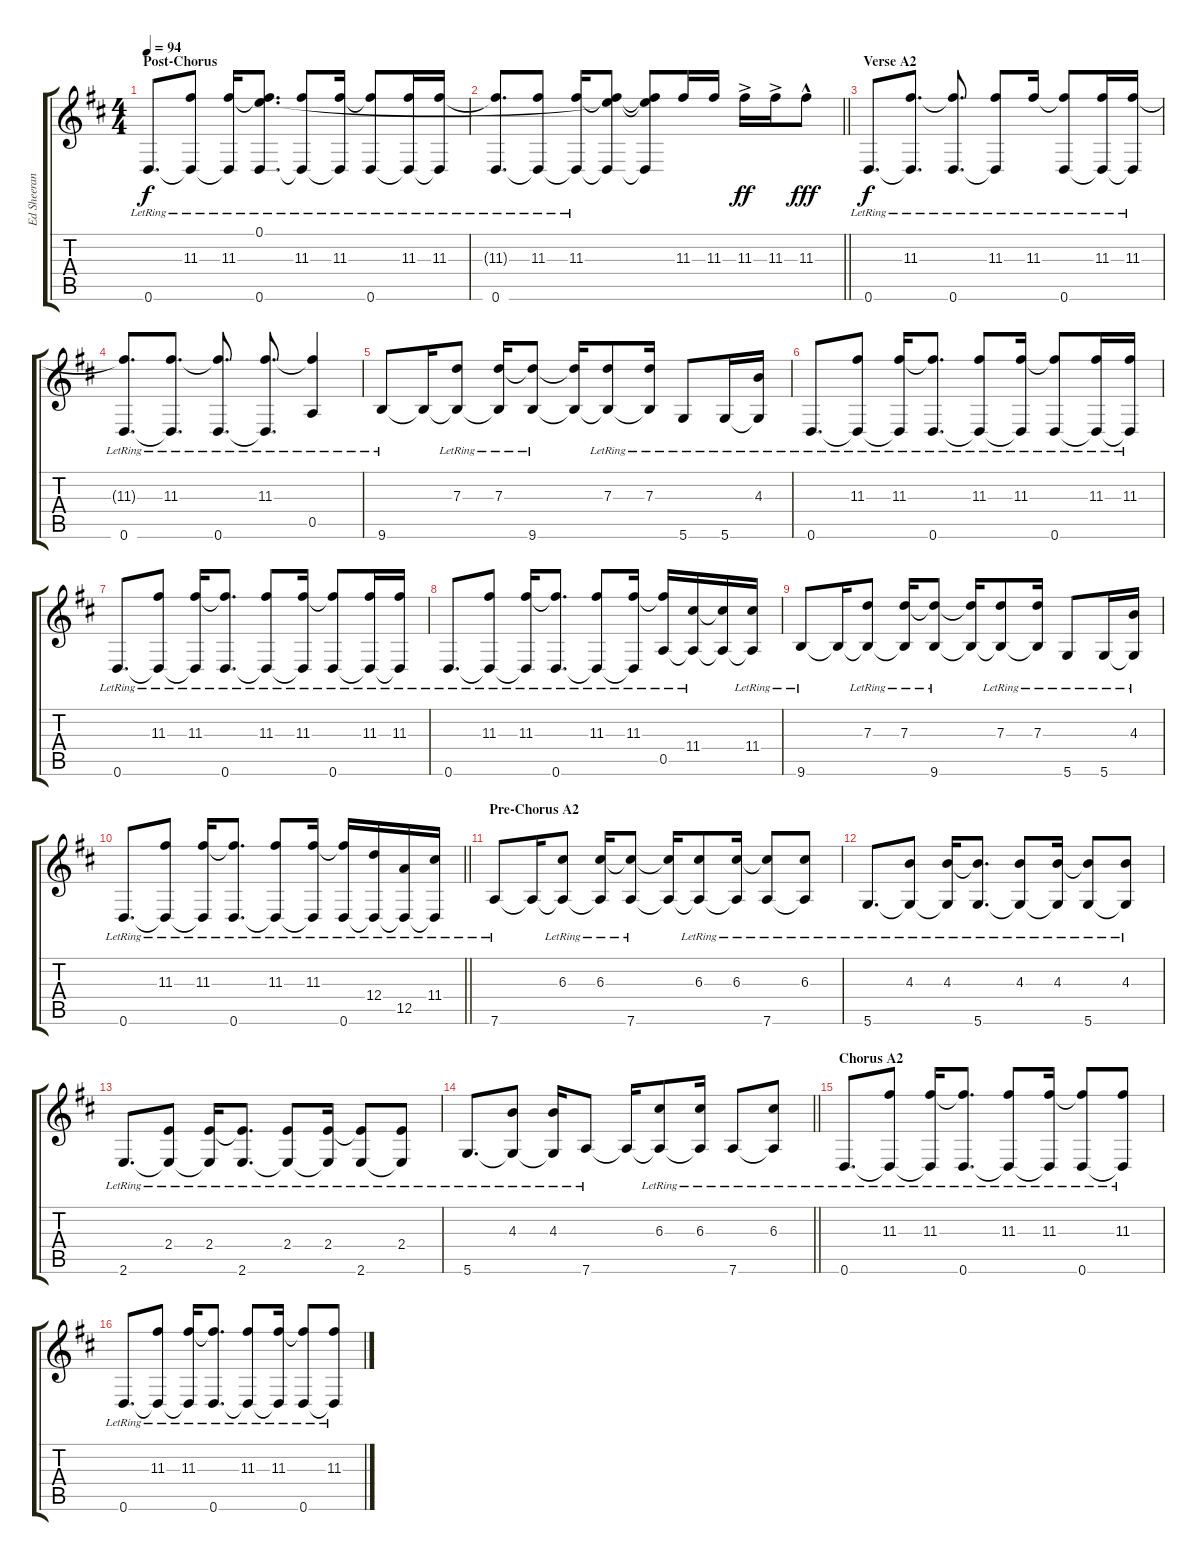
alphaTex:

\track ("Ed Sheeran Acoustic Guitar" "Ed Sheeran") {instrument acousticguitarsteel}
\staff {score tabs}
\tuning (E4 B3 G3 D3 A2 D2) {hide}
\ts (4 4)
\section ("" "Post-Chorus")
\tempo 94
\clef g2
\ks d
0.6{lr}.8{d dy f} (11.3{lr} 0.6{t}).8 (11.3{lr} 0.6{t}).16{beam merge} (0.1 11.3{t} 0.6{lr}).8{d} (11.3{lr} 0.6{t}).8 (11.3{lr} 0.6{t}).16 (11.3{t} 0.6{lr}).8 (11.3{lr} 0.6{t}).16 (11.3{lr} 0.6{t}).16 |
\barLineRight lightlight
(11.3{t} 0.6{lr}).8{d} (11.3{lr} 0.6{t}).8 (11.3{lr} 0.6{t}).16 (0.1{t} 11.3{t} 0.6{t}).8 (0.1{t} 11.3{t} 0.6{t}).8 11.3.16 11.3.16 11.3{ac}.16{dy ff} 11.3{ac}.16 11.3{hac}.8{dy fff} |
\section ("" "Verse A2")
0.6{lr}.8{d dy f} (11.3{lr} 0.6{t}).8{d} (11.3{t} 0.6{lr}).8{d} (11.3{lr} 0.6{t}).8 11.3{lr}.16 (11.3{t} 0.6{lr}).8 (11.3{lr} 0.6{t}).16 (11.3{lr} 0.6{t}).16 |
(11.3{t} 0.6{lr}).8{d} (11.3{lr} 0.6{t}).8{d} (11.3{t} 0.6{lr}).8{d} (11.3{lr} 0.6{t}).8{d} (11.3{t} 0.5{lr}).4 |
9.6{lr}.8 9.6{t}.16 (7.3{lr} 9.6{t}).8 (7.3{lr} 9.6{t}).16 (7.3{t} 9.6{lr}).8 (7.3{t} 9.6{t}).16 (7.3{lr} 9.6{t}).8 (7.3{lr} 9.6{t}).16 5.6{lr}.8 5.6{lr}.16 (4.3{lr} 5.6{t}).16 |
0.6{lr}.8{d} (11.3{lr} 0.6{t}).8 (11.3{lr} 0.6{t}).16{beam merge} (11.3{t} 0.6{lr}).8{d} (11.3{lr} 0.6{t}).8 (11.3{lr} 0.6{t}).16 (11.3{t} 0.6{lr}).8 (11.3{lr} 0.6{t}).16 (11.3{lr} 0.6{t}).16 |
0.6{lr}.8{d} (11.3{lr} 0.6{t}).8 (11.3{lr} 0.6{t}).16 (11.3{t} 0.6{lr}).8{d} (11.3{lr} 0.6{t}).8 (11.3{lr} 0.6{t}).16 (11.3{t} 0.6{lr}).8 (11.3{lr} 0.6{t}).16 (11.3{lr} 0.6{t}).16 |
0.6{lr}.8{d} (11.3{lr} 0.6{t}).8 (11.3{lr} 0.6{t}).16{beam merge} (11.3{t} 0.6{lr}).8{d} (11.3{lr} 0.6{t}).8 (11.3{lr} 0.6{t}).16 (11.3{t} 0.5{lr}).16 (11.4{lr} 0.5{t}).16 (11.4{t} 0.5{t}).16 (11.4{lr} 0.5{t}).16 |
9.6{lr}.8 9.6{t}.16 (7.3{lr} 9.6{t}).8 (7.3{lr} 9.6{t}).16 (7.3{t} 9.6{lr}).8 (7.3{t} 9.6{t}).16 (7.3{lr} 9.6{t}).8 (7.3{lr} 9.6{t}).16 5.6{lr}.8 5.6{lr}.16 (4.3{lr} 5.6{t}).16 |
\barLineRight lightlight
0.6{lr}.8{d} (11.3{lr} 0.6{t}).8 (11.3{lr} 0.6{t}).16{beam merge} (11.3{t} 0.6{lr}).8{d} (11.3{lr} 0.6{t}).8 (11.3{lr} 0.6{t}).16 (11.3{t} 0.6{lr}).16 (12.4{lr} 0.6{t}).16 (12.5{lr} 0.6{t}).16 (11.4{lr} 0.6{t}).16 |
\section ("" "Pre-Chorus A2")
7.6{lr}.8 7.6{t}.16 (6.3{lr} 7.6{t}).8 (6.3{lr} 7.6{t}).16 (6.3{t} 7.6{lr}).8 (6.3{t} 7.6{t}).16 (6.3{lr} 7.6{t}).8 (6.3{lr} 7.6{t}).16 (6.3{t} 7.6{lr}).8 (6.3{lr} 7.6{t}).8 |
5.6{lr}.8{d} (4.3{lr} 5.6{t}).8 (4.3{lr} 5.6{t}).16 (4.3{t} 5.6{lr}).8{d} (4.3{lr} 5.6{t}).8 (4.3{lr} 5.6{t}).16 (4.3{t} 5.6{lr}).8 (4.3{lr} 5.6{t}).8 |
2.6{lr}.8{d} (2.4{lr} 2.6{t}).8 (2.4{lr} 2.6{t}).16 (2.4{t} 2.6{lr}).8{d} (2.4{lr} 2.6{t}).8 (2.4{lr} 2.6{t}).16 (2.4{t} 2.6{lr}).8 (2.4{lr} 2.6{t}).8 |
\barLineRight lightlight
5.6{lr}.8{d} (4.3{lr} 5.6{t}).8 (4.3{lr} 5.6{t}).16 7.6{lr}.8 7.6{t}.16 (6.3{lr} 7.6{t}).8 (6.3{lr} 7.6{t}).16 7.6{lr}.8 (6.3{lr} 7.6{t}).8 |
\section ("" "Chorus A2")
0.6{lr}.8{d} (11.3{lr} 0.6{t}).8 (11.3{lr} 0.6{t}).16{beam merge} (11.3{t} 0.6{lr}).8{d} (11.3{lr} 0.6{t}).8 (11.3{lr} 0.6{t}).16 (11.3{t} 0.6{lr}).8 (11.3{lr} 0.6{t}).8 |
0.6{lr}.8{d} (11.3{lr} 0.6{t}).8 (11.3{lr} 0.6{t}).16{beam merge} (11.3{t} 0.6{lr}).8{d} (11.3{lr} 0.6{t}).8 (11.3{lr} 0.6{t}).16 (11.3{t} 0.6{lr}).8 (11.3{lr} 0.6{t}).8
